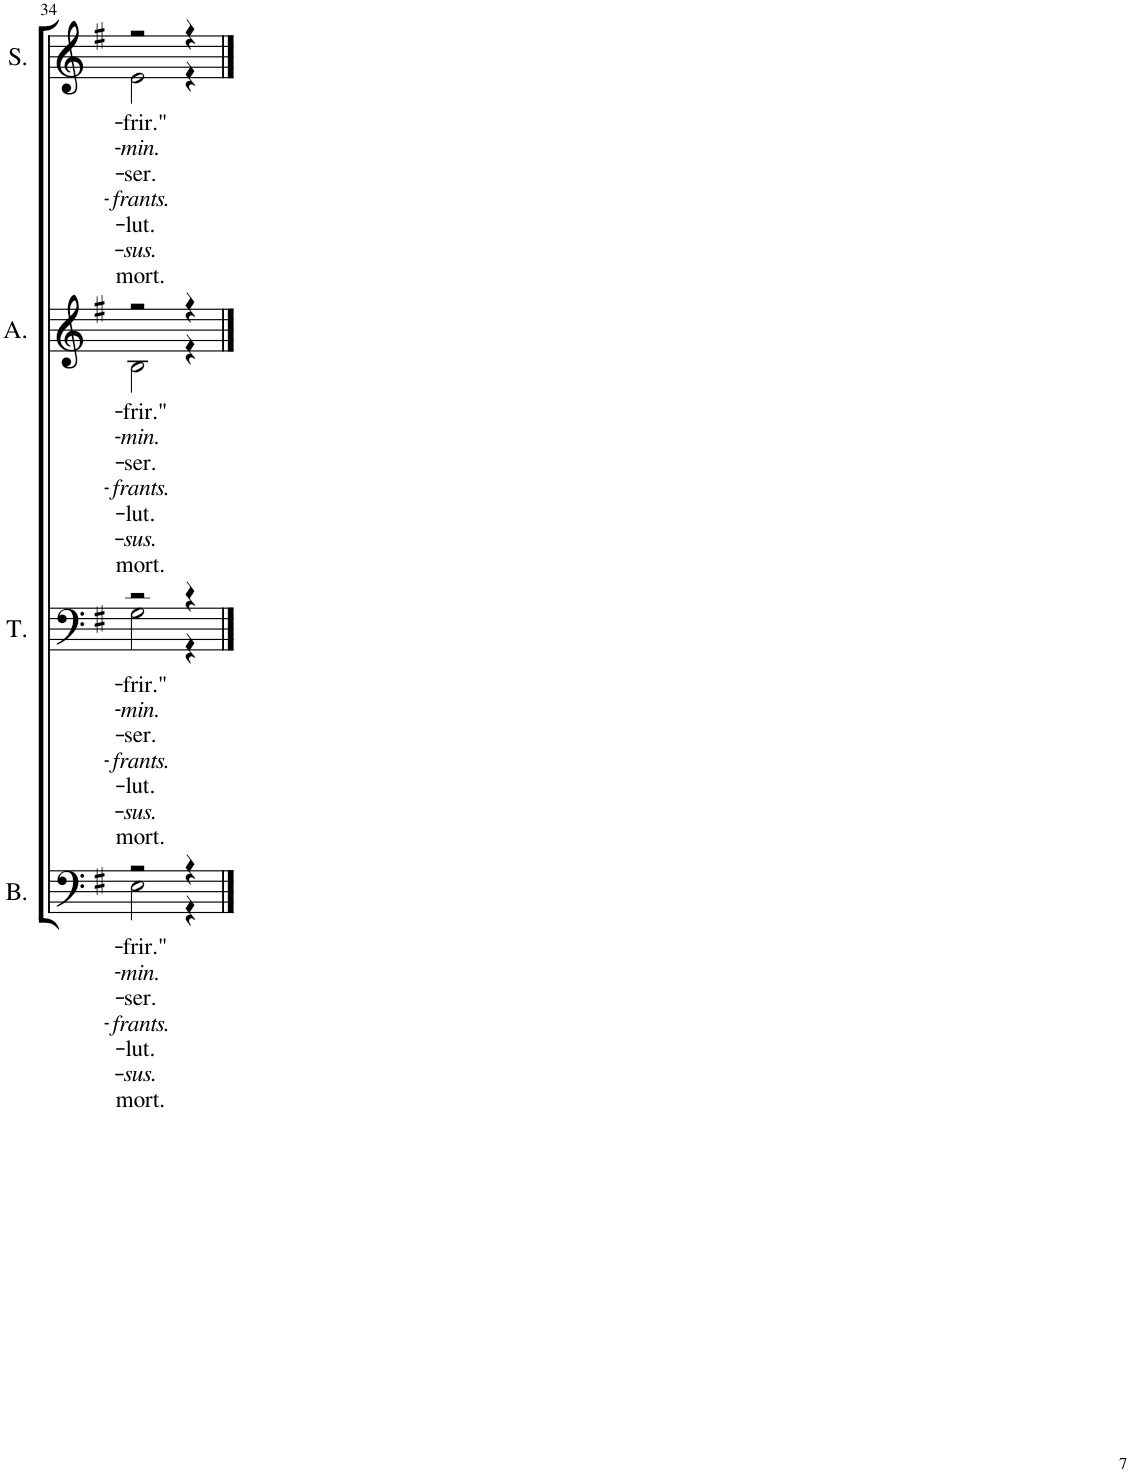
**kern	**text	**text	**text	**text	**text	**text	**text	**kern	**text	**text	**text	**text	**text	**text	**text	**kern	**text	**text	**text	**text	**text	**text	**text	**kern	**text	**text	**text	**text	**text	**text	**text
*part4	*part4	*part4	*part4	*part4	*part4	*part4	*part4	*part3	*part3	*part3	*part3	*part3	*part3	*part3	*part3	*part2	*part2	*part2	*part2	*part2	*part2	*part2	*part2	*part1	*part1	*part1	*part1	*part1	*part1	*part1	*part1
*staff4	*staff4	*staff4	*staff4	*staff4	*staff4	*staff4	*staff4	*staff3	*staff3	*staff3	*staff3	*staff3	*staff3	*staff3	*staff3	*staff2	*staff2	*staff2	*staff2	*staff2	*staff2	*staff2	*staff2	*staff1	*staff1	*staff1	*staff1	*staff1	*staff1	*staff1	*staff1
*I"Basse	*	*	*	*	*	*	*	*I"Ténor	*	*	*	*	*	*	*	*I"Alto	*	*	*	*	*	*	*	*I"Soprane	*	*	*	*	*	*	*
*I'B.	*	*	*	*	*	*	*	*I'T.	*	*	*	*	*	*	*	*I'A.	*	*	*	*	*	*	*	*I'S.	*	*	*	*	*	*	*
!!LO:PB:g=z
*clefF4	*	*	*	*	*	*	*	*clefF4	*	*	*	*	*	*	*	*clefG2	*	*	*	*	*	*	*	*clefG2	*	*	*	*	*	*	*
*k[f#]	*	*	*	*	*	*	*	*k[f#]	*	*	*	*	*	*	*	*k[f#]	*	*	*	*	*	*	*	*k[f#]	*	*	*	*	*	*	*
*M3/4	*	*	*	*	*	*	*	*M3/4	*	*	*	*	*	*	*	*M3/4	*	*	*	*	*	*	*	*M3/4	*	*	*	*	*	*	*
=34	=34	=34	=34	=34	=34	=34	=34	=34	=34	=34	=34	=34	=34	=34	=34	=34	=34	=34	=34	=34	=34	=34	=34	=34	=34	=34	=34	=34	=34	=34	=34
*^	*	*	*	*	*	*	*	*	*	*	*	*	*	*	*	*	*	*	*	*	*	*	*	*	*	*	*	*	*	*	*
!	!	!LO:LY:b	!LO:LY:b	!LO:LY:b	!LO:LY:b	!LO:LY:b	!LO:LY:b	!LO:LY:b	!	!LO:LY:b	!LO:LY:b	!LO:LY:b	!LO:LY:b	!LO:LY:b	!LO:LY:b	!LO:LY:b	!	!LO:LY:b	!LO:LY:b	!LO:LY:b	!LO:LY:b	!LO:LY:b	!LO:LY:b	!LO:LY:b	!	!LO:LY:b	!LO:LY:b	!LO:LY:b	!LO:LY:b	!LO:LY:b	!LO:LY:b	!LO:LY:b
*	*	*	*	*	*	*	*	*	*^	*	*	*	*	*	*	*	*^	*	*	*	*	*	*	*	*^	*	*	*	*	*	*	*
2r	2E\	-frir."	-min.	-ser.	-frants.	-lut.	-sus.	mort.	2r	2G\	-frir."	-min.	-ser.	-frants.	-lut.	-sus.	mort.	2r	2B\	-frir."	-min.	-ser.	-frants.	-lut.	-sus.	mort.	2r	2e\	-frir."	-min.	-ser.	-frants.	-lut.	-sus.	mort.
4r	4r	.	.	.	.	.	.	.	4r	4r	.	.	.	.	.	.	.	4r	4r	.	.	.	.	.	.	.	4r	4r	.	.	.	.	.	.	.
*v	*v	*	*	*	*	*	*	*	*	*	*	*	*	*	*	*	*	*v	*v	*	*	*	*	*	*	*	*v	*v	*	*	*	*	*	*	*
*	*	*	*	*	*	*	*	*v	*v	*	*	*	*	*	*	*	*	*	*	*	*	*	*	*	*	*	*	*	*	*	*	*
==	==	==	==	==	==	==	==	==	==	==	==	==	==	==	==	==	==	==	==	==	==	==	==	==	==	==	==	==	==	==	==
*-	*-	*-	*-	*-	*-	*-	*-	*-	*-	*-	*-	*-	*-	*-	*-	*-	*-	*-	*-	*-	*-	*-	*-	*-	*-	*-	*-	*-	*-	*-	*-
